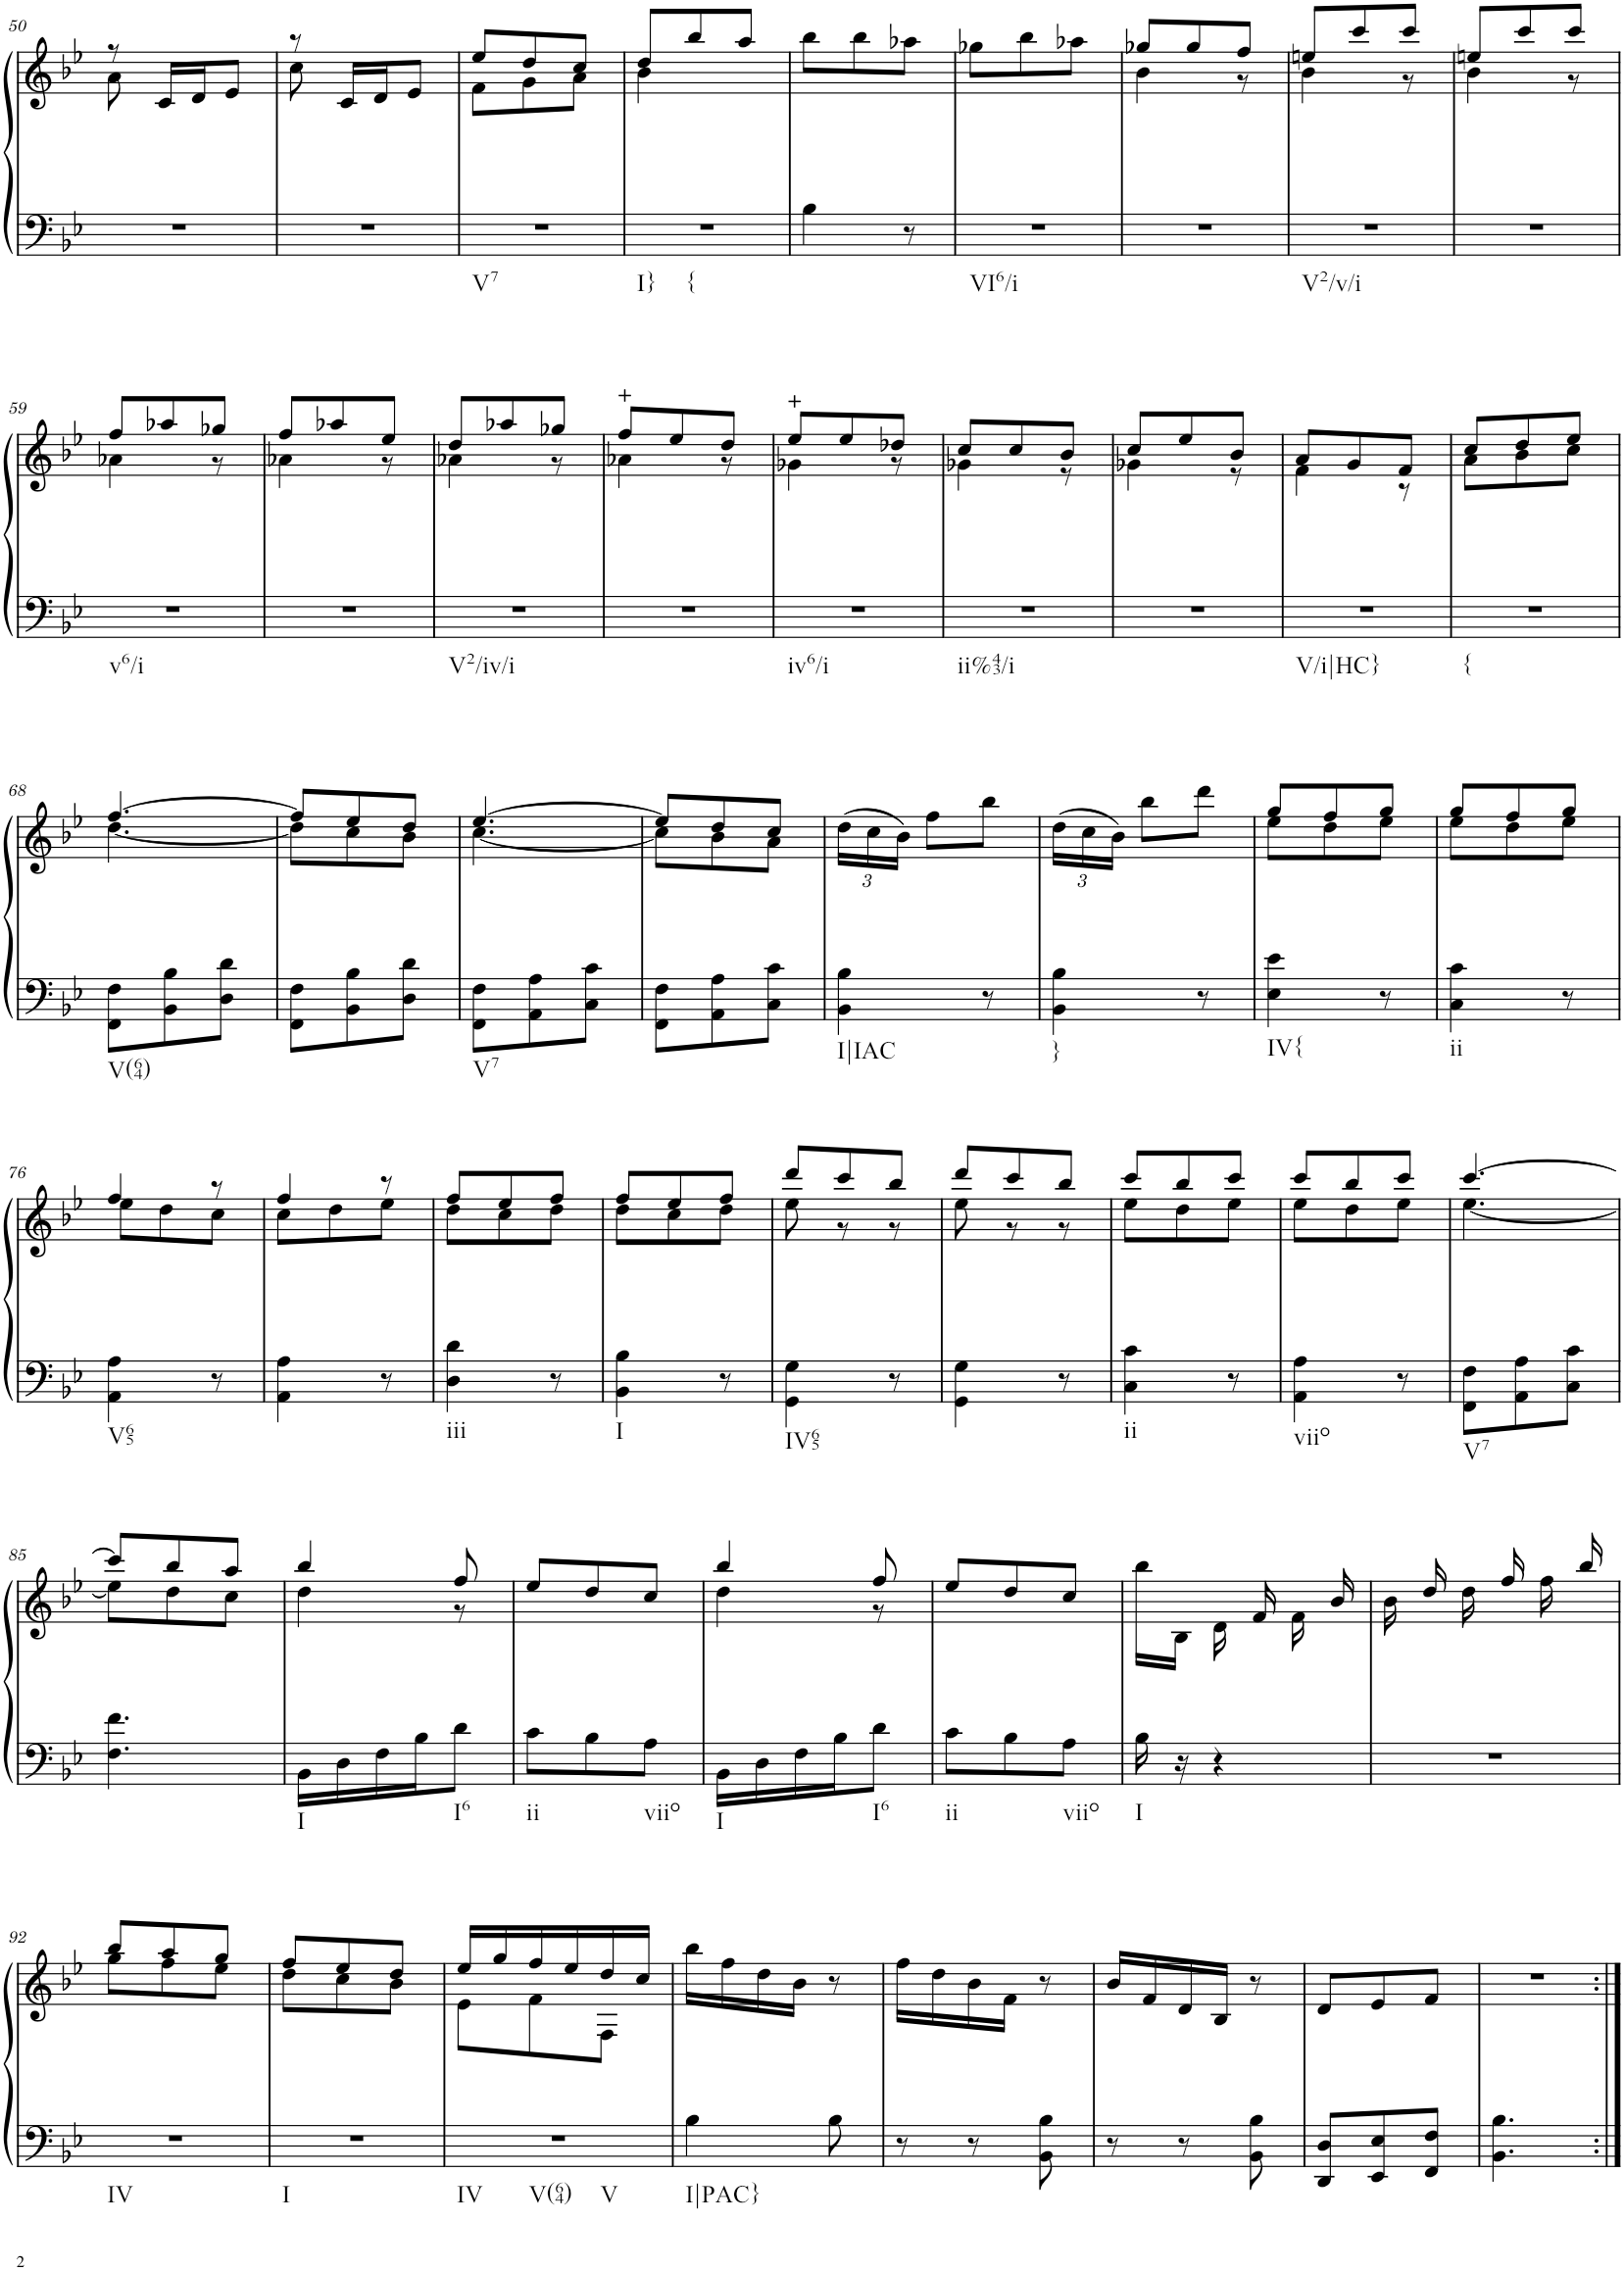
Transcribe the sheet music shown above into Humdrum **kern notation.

**kern	**kern
*part1	*part1
*staff2	*staff1
*I"Piano	*
*I'Pno.	*
!!LO:PB:g=z
*clefF4	*clefG2
*k[b-e-]	*k[b-e-]
*M3/8	*M3/8
=50	=50
*	*^
4.r	8r	8a\
.	16c/LL	4ryy
.	16d/J	.
.	8e-/J	.
=51	=51	=51
4.r	8r	8cc\
.	16c/LL	4ryy
.	16d/J	.
.	8e-/J	.
=52	=52	=52
!LO:TX:b:t=V7	!	!
4.r	8ee-/L	8f\L
.	8dd/	8g\
.	8cc/J	8a\J
=53	=53	=53
!LO:TX:b:t=I}	!	!
!LO:TX:b:t={	!	!
4.r	8dd/L	4b-\
.	8bb-/	.
.	8aa/J	8ryy
*	*v	*v
=54	=54
4B-\	8bb-\L
.	8bb-\
8r	8aa-X\J
=55	=55
!LO:TX:b:t=VI6/i	!
4.r	8gg-X\L
.	8bb-\
.	8aa-X\J
=56	=56
*	*^
4.r	8gg-X/L	4b-\
.	8gg-/	.
.	8ff/J	8r
=57	=57	=57
!LO:TX:b:t=V2/v/i	!	!
4.r	8een/L	4b-\
.	8ccc/	.
.	8ccc/J	8r
=58	=58	=58
4.r	8een/L	4b-\
.	8ccc/	.
.	8ccc/J	8r
!!LO:LB:g=z	!!
=59	=59	=59
!LO:TX:b:t=v6/i	!	!
4.r	8ff/L	4a-X\
.	8aa-X/	.
.	8gg-X/J	8r
=60	=60	=60
4.r	8ff/L	4a-X\
.	8aa-X/	.
.	8ee-/J	8r
=61	=61	=61
!LO:TX:b:t=V2/iv/i	!	!
4.r	8dd/L	4a-X\
.	8aa-X/	.
.	8gg-X/J	8r
=62	=62	=62
4.r	8ff/L	4a-X\
.	8ee-/	.
.	8dd/J	8r
=63	=63	=63
!LO:TX:b:t=iv6/i	!	!
4.r	8ee-/L	4g-X\
.	8ee-/	.
.	8dd-X/J	8r
=64	=64	=64
!LO:TX:b:t=ii%43/i	!	!
4.r	8cc/L	4g-X\
.	8cc/	.
.	8b-/J	8r
=65	=65	=65
4.r	8cc/L	4g-X\
.	8ee-/	.
.	8b-/J	8r
=66	=66	=66
!LO:TX:b:t=V/i|HC}	!	!
4.r	8a/L	4f\
.	8g/	.
.	8f/J	8r
=67	=67	=67
!LO:TX:b:t={	!	!
4.r	8cc/L	8a\L
.	8dd/	8b-\
.	8ee-/J	8cc\J
!!LO:LB:g=z	!!
=68	=68	=68
!LO:TX:b:t=V(64)	!	!
8FF\ 8F\L	[4.ff/	[4.dd\
8BB-\ 8B-\	.	.
8D\ 8d\J	.	.
=69	=69	=69
8FF\ 8F\L	8ff/L]	8dd\L]
8BB-\ 8B-\	8ee-/	8cc\
8D\ 8d\J	8dd/J	8b-\J
=70	=70	=70
!LO:TX:b:t=V7	!	!
8FF\ 8F\L	[4.ee-/	[4.cc\
8AA\ 8A\	.	.
8C\ 8c\J	.	.
=71	=71	=71
8FF\ 8F\L	8ee-/L]	8cc\L]
8AA\ 8A\	8dd/	8b-\
8C\ 8c\J	8cc/J	8a\J
*	*v	*v
=72	=72
*	*Xbrackettup
*	*^
!LO:TX:b:t=I|IAC	!	!
*	*v	*v
4BB-\ 4B-\	(24dd\LL
.	24cc\
.	24b-\JJ)
.	8ff\L
8r	8bb-\J
=73	=73
!LO:TX:b:t=}	!
4BB-\ 4B-\	(24dd\LL
.	24cc\
.	24b-\JJ)
.	8bb-\L
8r	8ddd\J
=74	=74
*	*^
!LO:TX:b:t=IV{	!	!
4E-\ 4e-\	8gg/L	8ee-\L
.	8ff/	8dd\
8r	8gg/J	8ee-\J
=75	=75	=75
!LO:TX:b:t=ii	!	!
4C\ 4c\	8gg/L	8ee-\L
.	8ff/	8dd\
8r	8gg/J	8ee-\J
!!LO:LB:g=z	!!
=76	=76	=76
!LO:TX:b:t=V65	!	!
4AA\ 4A\	4ff/	8ee-\L
.	.	8dd\
8r	8r	8cc\J
=77	=77	=77
4AA\ 4A\	4ff/	8cc\L
.	.	8dd\
8r	8r	8ee-\J
=78	=78	=78
!LO:TX:b:t=iii	!	!
4D\ 4d\	8ff/L	8dd\L
.	8ee-/	8cc\
8r	8ff/J	8dd\J
=79	=79	=79
!LO:TX:b:t=I	!	!
4BB-\ 4B-\	8ff/L	8dd\L
.	8ee-/	8cc\
8r	8ff/J	8dd\J
=80	=80	=80
!LO:TX:b:t=IV65	!	!
4GG\ 4G\	8ddd/L	8ee-\
.	8ccc/	8r
8r	8bb-/J	8r
=81	=81	=81
4GG\ 4G\	8ddd/L	8ee-\
.	8ccc/	8r
8r	8bb-/J	8r
=82	=82	=82
!LO:TX:b:t=ii	!	!
4C\ 4c\	8ccc/L	8ee-\L
.	8bb-/	8dd\
8r	8ccc/J	8ee-\J
=83	=83	=83
!LO:TX:b:t=viio	!	!
4AA\ 4A\	8ccc/L	8ee-\L
.	8bb-/	8dd\
8r	8ccc/J	8ee-\J
=84	=84	=84
!LO:TX:b:t=V7	!	!
8FF\ 8F\L	[4.ccc/	[4.ee-\
8AA\ 8A\	.	.
8C\ 8c\J	.	.
!!LO:LB:g=z	!!
=85	=85	=85
4.F\ 4.f\	8ccc/L]	8ee-\L]
.	8bb-/	8dd\
.	8aa/J	8cc\J
=86	=86	=86
!LO:TX:b:t=I	!	!
16BB-\LL	4bb-/	4dd\
16D\	.	.
16F\	.	.
16B-\J	.	.
!LO:TX:b:t=I6	!	!
8d\J	8ff/	8r
=87	=87	=87
!LO:TX:b:t=ii	!	!
*	*v	*v
8c\L	8ee-/L
8B-\	8dd/
!LO:TX:b:t=viio	!
8A\J	8cc/J
=88	=88
*	*^
!LO:TX:b:t=I	!	!
16BB-\LL	4bb-/	4dd\
16D\	.	.
16F\	.	.
16B-\J	.	.
!LO:TX:b:t=I6	!	!
8d\J	8ff/	8r
=89	=89	=89
!LO:TX:b:t=ii	!	!
*	*v	*v
8c\L	8ee-/L
8B-\	8dd/
!LO:TX:b:t=viio	!
8A\J	8cc/J
=90	=90
!LO:TX:b:t=I	!
16B-\	16bb-\LL
16r	16B-\JJ
4r	16d\
.	16f/
.	16f\
.	16b-/
=91	=91
4.r	16b-\
.	16dd/
.	16dd\
.	16ff/
.	16ff\
.	16bb-/
!!LO:LB:g=z
=92	=92
*	*^
!LO:TX:b:t=IV	!	!
4.r	8bb-/L	8gg\L
.	8aa/	8ff\
.	8gg/J	8ee-\J
=93	=93	=93
!LO:TX:b:t=I	!	!
4.r	8ff/L	8dd\L
.	8ee-/	8cc\
.	8dd/J	8b-\J
=94	=94	=94
!LO:TX:b:t=IV	!	!
!LO:TX:b:t=V(64)	!	!
!LO:TX:b:t=V	!	!
4.r	16ee-/LL	8e-\L
.	16gg/	.
.	16ff/	8f\
.	16ee-/	.
.	16dd/	8F\J
.	16cc/JJ	.
*	*v	*v
=95	=95
!LO:TX:b:t=I|PAC}	!
4B-\	16bb-\LL
.	16ff\
.	16dd\
.	16b-\JJ
8B-\	8r
=96	=96
8r	16ff\LL
.	16dd\
8r	16b-\
.	16f\JJ
8BB-\ 8B-\	8r
=97	=97
8r	16b-/LL
.	16f/
8r	16d/
.	16B-/JJ
8BB-\ 8B-\	8r
=98	=98
8DD/ 8D/L	8d/L
8EE-/ 8E-/	8e-/
8FF/ 8F/J	8f/J
=99	=99
4.BB-\ 4.B-\	4.r
=:|!	=:|!
*-	*-
